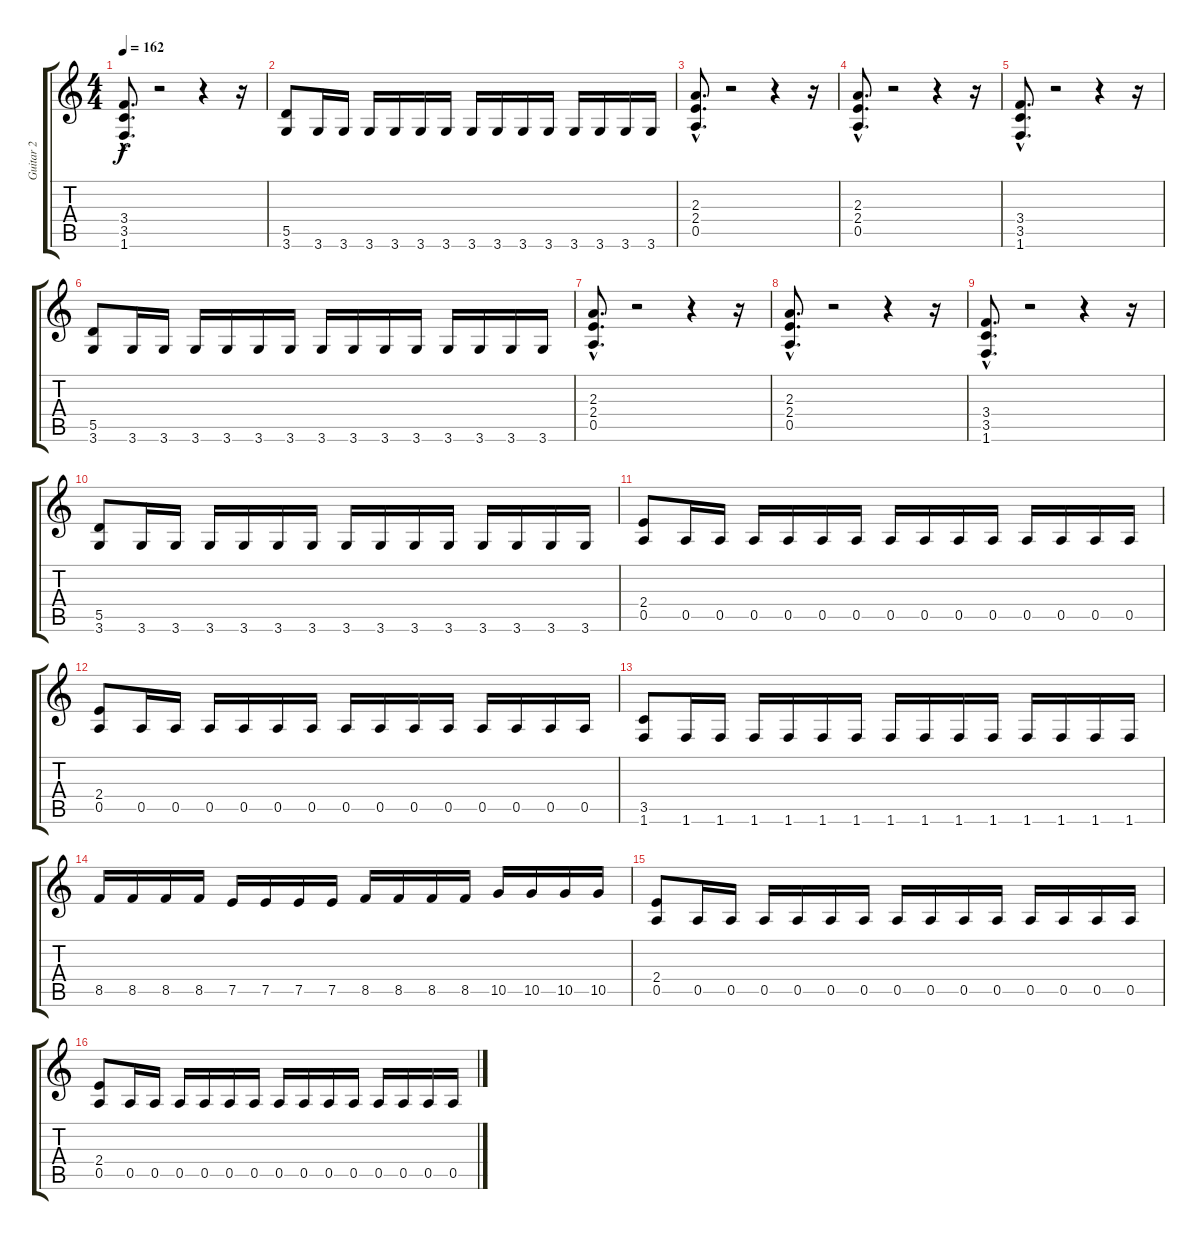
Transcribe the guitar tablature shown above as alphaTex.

\track ("Guitar 2" "Guitar 2") {instrument distortionguitar}
\staff {score tabs}
\tuning (E4 B3 G3 D3 A2 E2) {hide}
\ts (4 4)
\tempo 162
\clef g2
\ks c
(3.4{hac} 3.5{hac} 1.6{hac}).8{d dy f} r.2 r.4 r.16 |
(5.5 3.6).8 3.6.16 3.6.16 3.6.16 3.6.16 3.6.16 3.6.16 3.6.16 3.6.16 3.6.16 3.6.16 3.6.16 3.6.16 3.6.16 3.6.16 |
\section ("" "")
(2.3{hac} 2.4{hac} 0.5{hac}).8{d} r.2 r.4 r.16 |
(2.3{hac} 2.4{hac} 0.5{hac}).8{d} r.2 r.4 r.16 |
(3.4{hac} 3.5{hac} 1.6{hac}).8{d} r.2 r.4 r.16 |
(5.5 3.6).8 3.6.16 3.6.16 3.6.16 3.6.16 3.6.16 3.6.16 3.6.16 3.6.16 3.6.16 3.6.16 3.6.16 3.6.16 3.6.16 3.6.16 |
(2.3{hac} 2.4{hac} 0.5{hac}).8{d} r.2 r.4 r.16 |
(2.3{hac} 2.4{hac} 0.5{hac}).8{d} r.2 r.4 r.16 |
(3.4{hac} 3.5{hac} 1.6{hac}).8{d} r.2 r.4 r.16 |
(5.5 3.6).8 3.6.16 3.6.16 3.6.16 3.6.16 3.6.16 3.6.16 3.6.16 3.6.16 3.6.16 3.6.16 3.6.16 3.6.16 3.6.16 3.6.16 |
\section ("" "")
(2.4 0.5).8 0.5.16 0.5.16 0.5.16 0.5.16 0.5.16 0.5.16 0.5.16 0.5.16 0.5.16 0.5.16 0.5.16 0.5.16 0.5.16 0.5.16 |
(2.4 0.5).8 0.5.16 0.5.16 0.5.16 0.5.16 0.5.16 0.5.16 0.5.16 0.5.16 0.5.16 0.5.16 0.5.16 0.5.16 0.5.16 0.5.16 |
(3.5 1.6).8 1.6.16 1.6.16 1.6.16 1.6.16 1.6.16 1.6.16 1.6.16 1.6.16 1.6.16 1.6.16 1.6.16 1.6.16 1.6.16 1.6.16 |
8.5.16 8.5.16 8.5.16 8.5.16 7.5.16 7.5.16 7.5.16 7.5.16 8.5.16 8.5.16 8.5.16 8.5.16 10.5.16 10.5.16 10.5.16 10.5.16 |
(2.4 0.5).8 0.5.16 0.5.16 0.5.16 0.5.16 0.5.16 0.5.16 0.5.16 0.5.16 0.5.16 0.5.16 0.5.16 0.5.16 0.5.16 0.5.16 |
(2.4 0.5).8 0.5.16 0.5.16 0.5.16 0.5.16 0.5.16 0.5.16 0.5.16 0.5.16 0.5.16 0.5.16 0.5.16 0.5.16 0.5.16 0.5.16
